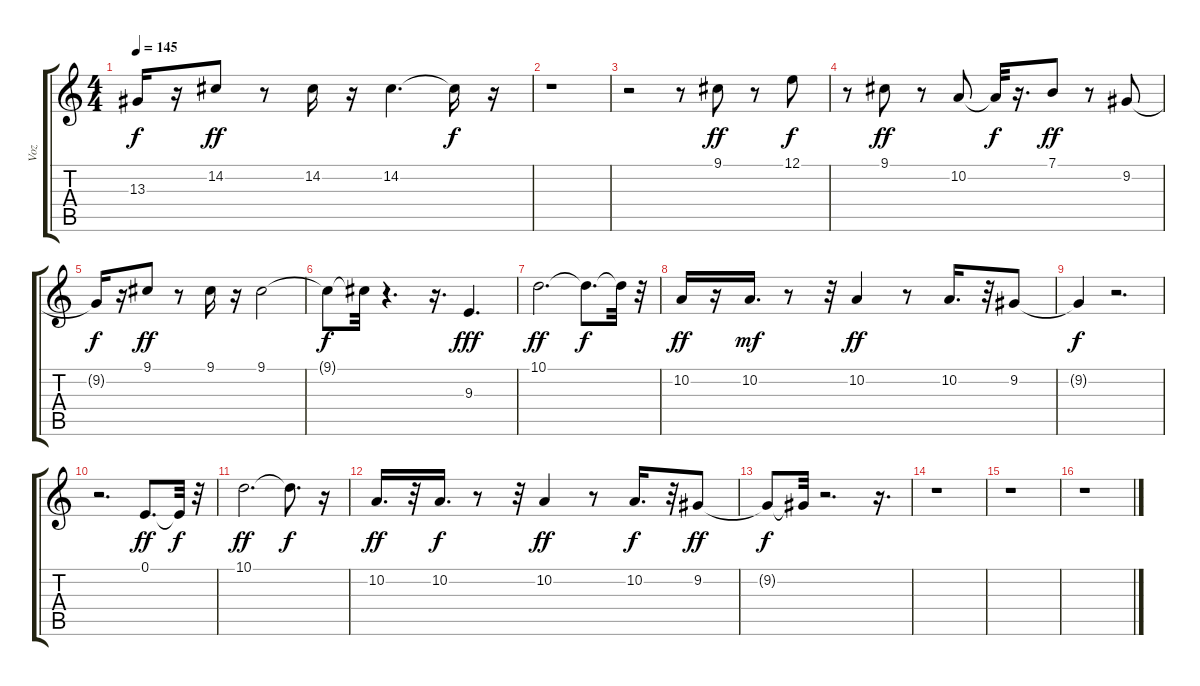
\track ("Voz" "Voz") {instrument trumpet}
\staff {score tabs}
\tuning (E4 B3 G3 D3 A2 E2) {hide}
\ts (4 4)
\tempo 145
\clef g2
\ks c
13.3{t}.16{dy f} r.16 14.2.8{dy ff} r.8 14.2.16 r.16 14.2.4{d} 14.2{t}.16{dy f} r.16 |
r.1 |
r.2 r.8 9.1.8{dy ff} r.8 12.1.8{dy f} |
r.8 9.1.8{dy ff} r.8 10.2.8 10.2{t}.32{dy f} r.16{d} 7.1.8{dy ff} r.8 9.2.8 |
9.2{t}.16{dy f} r.16 9.1.8{dy ff} r.8 9.1.16 r.16 9.1.2 |
9.1{t}.8{dy f} 9.1{t}.32 r.4{d} r.16{d} 9.3.4{d dy fff} |
10.1.2{d dy ff} 10.1{t}.8{d dy f} 10.1{t}.32 r.32 |
10.2.16{dy ff} r.16 10.2.16{d dy mf} r.8 r.32 10.2.4{dy ff} r.8 10.2.16{d} r.32 9.2.8 |
9.2{t}.4{dy f} r.2{d} |
r.2{d} 0.1.8{d dy ff} 0.1{t}.32{dy f} r.32 |
10.1.2{d dy ff} 10.1{t}.8{d dy f} r.16 |
10.2.16{d dy ff} r.32 10.2.16{d dy f} r.8 r.32 10.2.4{dy ff} r.8 10.2.16{d dy f} r.32 9.2.8{dy ff} |
9.2{t}.8{dy f} 9.2{t}.32 r.2{d} r.16{d} |
r.1 |
r.1 |
r.1
